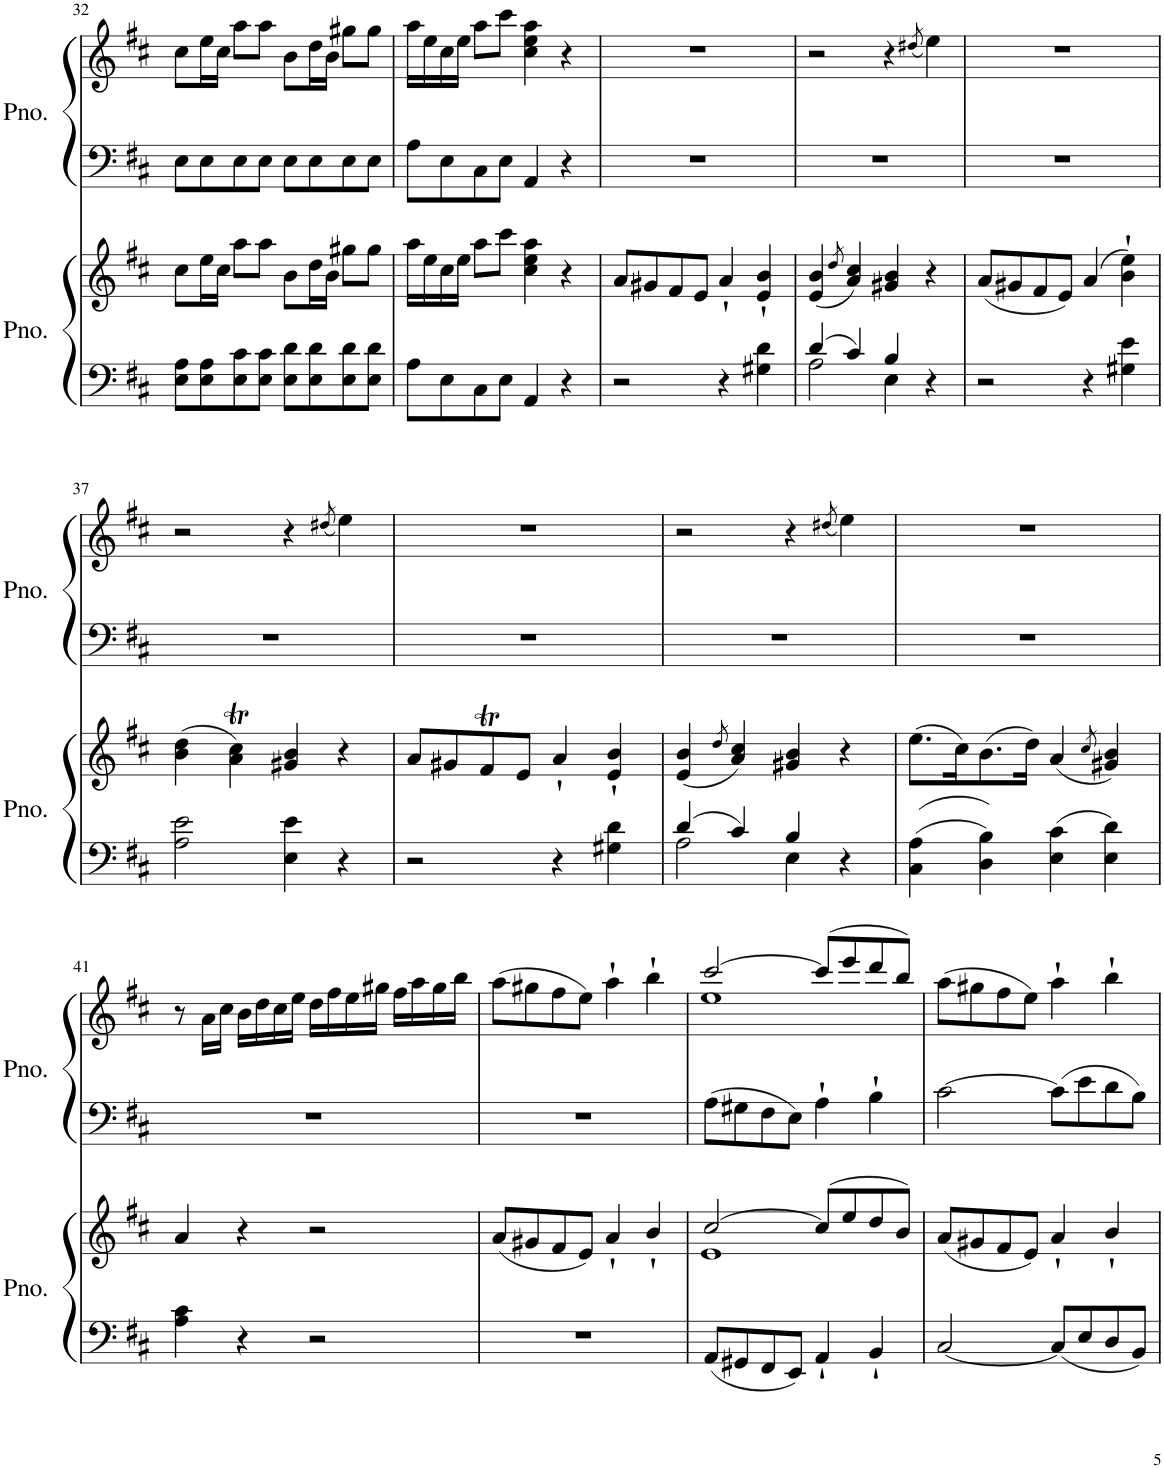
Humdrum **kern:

**kern	**kern	**kern	**kern
*part2	*part2	*part1	*part1
*staff4	*staff3	*staff2	*staff1
*I"Piano	*	*I"Piano	*
*I'Pno.	*	*I'Pno.	*
!!LO:PB:g=z
*clefF4	*clefG2	*clefF4	*clefG2
*k[f#c#]	*k[f#c#]	*k[f#c#]	*k[f#c#]
*M4/4	*M4/4	*M4/4	*M4/4
*met(c)	*met(c)	*met(c)	*met(c)
=32	=32	=32	=32
8E\ 8A\L	8cc#\L	8E\L	8cc#\L
8E\ 8A\	16ee\L	8E\	16ee\L
.	16cc#\JJ	.	16cc#\JJ
8E\ 8c#\	8aa\L	8E\	8aa\L
8E\ 8c#\J	8aa\J	8E\J	8aa\J
8E\ 8d\L	8b\L	8E\L	8b\L
8E\ 8d\	16dd\L	8E\	16dd\L
.	16b\JJ	.	16b\JJ
8E\ 8d\	8gg#X\L	8E\	8gg#X\L
8E\ 8d\J	8gg#\J	8E\J	8gg#\J
=33	=33	=33	=33
8A\L	16aa\LL	8A\L	16aa\LL
.	16ee\	.	16ee\
8E\	16cc#\	8E\	16cc#\
.	16ee\JJ	.	16ee\JJ
8C#\	8aa\L	8C#\	8aa\L
8E\J	8ccc#\J	8E\J	8ccc#\J
4AA/	4cc#\ 4ee\ 4aa\	4AA/	4cc#\ 4ee\ 4aa\
4r	4r	4r	4r
=34	=34	=34	=34
2r	8a/L	1r	1r
.	8g#X/	.	.
.	8f#/	.	.
.	8e/J	.	.
4r	4a`/	.	.
4G#X\ 4d\	4e/` 4b/`	.	.
=35	=35	=35	=35
*^	*	*	*
4d/	2A\	(4e/ 4b/	1r	2r
.	.	8qdd/	.	.
4c#/	.	4a/ 4cc#/)	.	.
4B/	4E\	4g#X/ 4b/	.	4r
.	.	.	.	(8qdd#X/
4r	4ryy	4r	.	4ee\)
*v	*v	*	*	*
=36	=36	=36	=36
2r	(8a/L	1r	1r
.	8g#X/	.	.
.	8f#/	.	.
.	8e/J)	.	.
4r	(4a/	.	.
4G#X\ 4e\	4b\` 4ee\`)	.	.
!!LO:LB:g=z
=37	=37	=37	=37
2A\ 2e\	(4b\ 4dd\	1r	2r
.	4a\T 4cc#\T)	.	.
4E\ 4e\	4g#X/ 4b/	.	4r
.	.	.	(8qdd#X/
4r	4r	.	4ee\)
=38	=38	=38	=38
2r	8a/L	1r	1r
.	8g#X/	.	.
.	8f#t/	.	.
.	8e/J	.	.
4r	4a`/	.	.
4G#X\ 4d\	4e/` 4b/`	.	.
=39	=39	=39	=39
*^	*	*	*
4d/	2A\	(4e/ 4b/	1r	2r
.	.	8qdd/	.	.
4c#/	.	4a/ 4cc#/)	.	.
4B/	4E\	4g#X/ 4b/	.	4r
.	.	.	.	(8qdd#X/
4r	4ryy	4r	.	4ee\)
*v	*v	*	*	*
=40	=40	=40	=40
4C#\ 4A\	(8.ee\L	1r	1r
.	16cc#\K)	.	.
4D\ 4B\	(8.b\	.	.
.	16dd\Jk)	.	.
4E\ 4c#\	(4a/	.	.
.	8qcc#/	.	.
4E\ 4d\	4g#X/ 4b/)	.	.
!!LO:LB:g=z
=41	=41	=41	=41
4A\ 4c#\	4a/	1r	8r
.	.	.	16a\LL
.	.	.	16cc#\JJ
4r	4r	.	16b\LL
.	.	.	16dd\
.	.	.	16cc#\
.	.	.	16ee\JJ
2r	2r	.	16dd\LL
.	.	.	16ff#\
.	.	.	16ee\
.	.	.	16gg#X\JJ
.	.	.	16ff#\LL
.	.	.	16aa\
.	.	.	16gg#\
.	.	.	16bb\JJ
=42	=42	=42	=42
1r	(8a/L	1r	(8aa\L
.	8g#X/	.	8gg#X\
.	8f#/	.	8ff#\
.	8e/J)	.	8ee\J)
.	4a`/	.	4aa`\
.	4b`/	.	4bb`\
=43	=43	=43	=43
*	*^	*	*^
8AA/L	[2cc#/	1e	8A\L	[2ccc#/	1ee
8GG#X/	.	.	8G#X\	.	.
8FF#/	.	.	8F#\	.	.
8EE/J	.	.	8E\J	.	.
4AA`/	(8cc#/L]	.	4A`\	(8ccc#/L]	.
.	8ee/	.	.	8eee/	.
4BB`/	8dd/	.	4B`\	8ddd/	.
.	8b/J)	.	.	8bb/J)	.
*	*v	*v	*	*v	*v
=44	=44	=44	=44
[2C#/	(8a/L	[2c#\	(8aa\L
.	8g#X/	.	8gg#X\
.	8f#/	.	8ff#\
.	8e/J)	.	8ee\J)
8C#/L]	4a`/	8c#\L]	4aa`\
8E/	.	8e\	.
8D/	4b`/	8d\	4bb`\
8BB/J	.	8B\J	.
=	=	=	=
*-	*-	*-	*-
